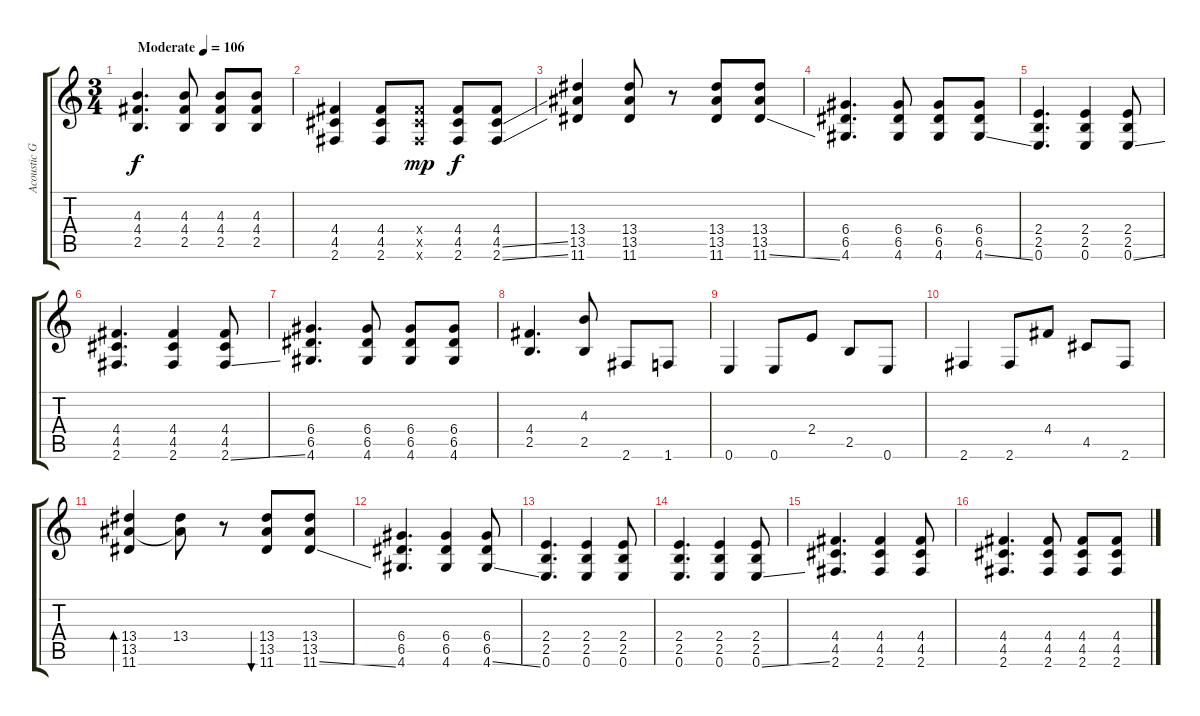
\track ("Acoustic Guitar" "Acoustic G") {instrument acousticguitarsteel}
\staff {score tabs}
\tuning (E4 B3 G3 D3 A2 E2) {hide}
\ts (3 4)
\tempo (106 "Moderate")
\clef g2
\ks c
(4.3 4.4 2.5).4{d dy f instrument acousticguitarsteel} (4.3 4.4 2.5).8 (4.3 4.4 2.5).8 (4.3 4.4 2.5).8 |
(4.4 4.5 2.6).4 (4.4 4.5 2.6).8 (4.4{x} 4.5{x} 2.6{x}).8{dy mp} (4.4 4.5 2.6).8{dy f} (4.4 4.5{ss} 2.6{ss}).8 |
(13.4 13.5 11.6).4 (13.4 13.5 11.6).8 r.8 (13.4 13.5 11.6).8 (13.4 13.5 11.6{ss}).8 |
(6.4 6.5 4.6).4{d} (6.4 6.5 4.6).8 (6.4 6.5 4.6).8 (6.4 6.5 4.6{ss}).8 |
(2.4 2.5 0.6).4{d} (2.4 2.5 0.6).4 (2.4 2.5 0.6{ss}).8 |
(4.4 4.5 2.6).4{d} (4.4 4.5 2.6).4 (4.4 4.5 2.6{ss}).8 |
(6.4 6.5 4.6).4{d} (6.4 6.5 4.6).8 (6.4 6.5 4.6).8 (6.4 6.5 4.6).8 |
(4.4 2.5).4{d} (4.3 2.5).8 2.6.8 1.6.8 |
0.6.4 0.6.8 2.4.8 2.5.8 0.6.8 |
2.6.4 2.6.8 4.4.8 4.5.8 2.6.8 |
(13.4 13.5 11.6).4{bd 240} (13.4 13.5{t}).8 r.8 (13.4 13.5 11.6).8{bu 60} (13.4 13.5 11.6{ss}).8 |
(6.4 6.5 4.6).4{d} (6.4 6.5 4.6).4 (6.4 6.5 4.6{ss}).8 |
(2.4 2.5 0.6).4{d} (2.4 2.5 0.6).4 (2.4 2.5 0.6).8 |
(2.4 2.5 0.6).4{d} (2.4 2.5 0.6).4 (2.4 2.5 0.6{ss}).8 |
(4.4 4.5 2.6).4{d} (4.4 4.5 2.6).4 (4.4 4.5 2.6).8 |
(4.4 4.5 2.6).4{d} (4.4 4.5 2.6).8 (4.4 4.5 2.6).8 (4.4 4.5 2.6).8
